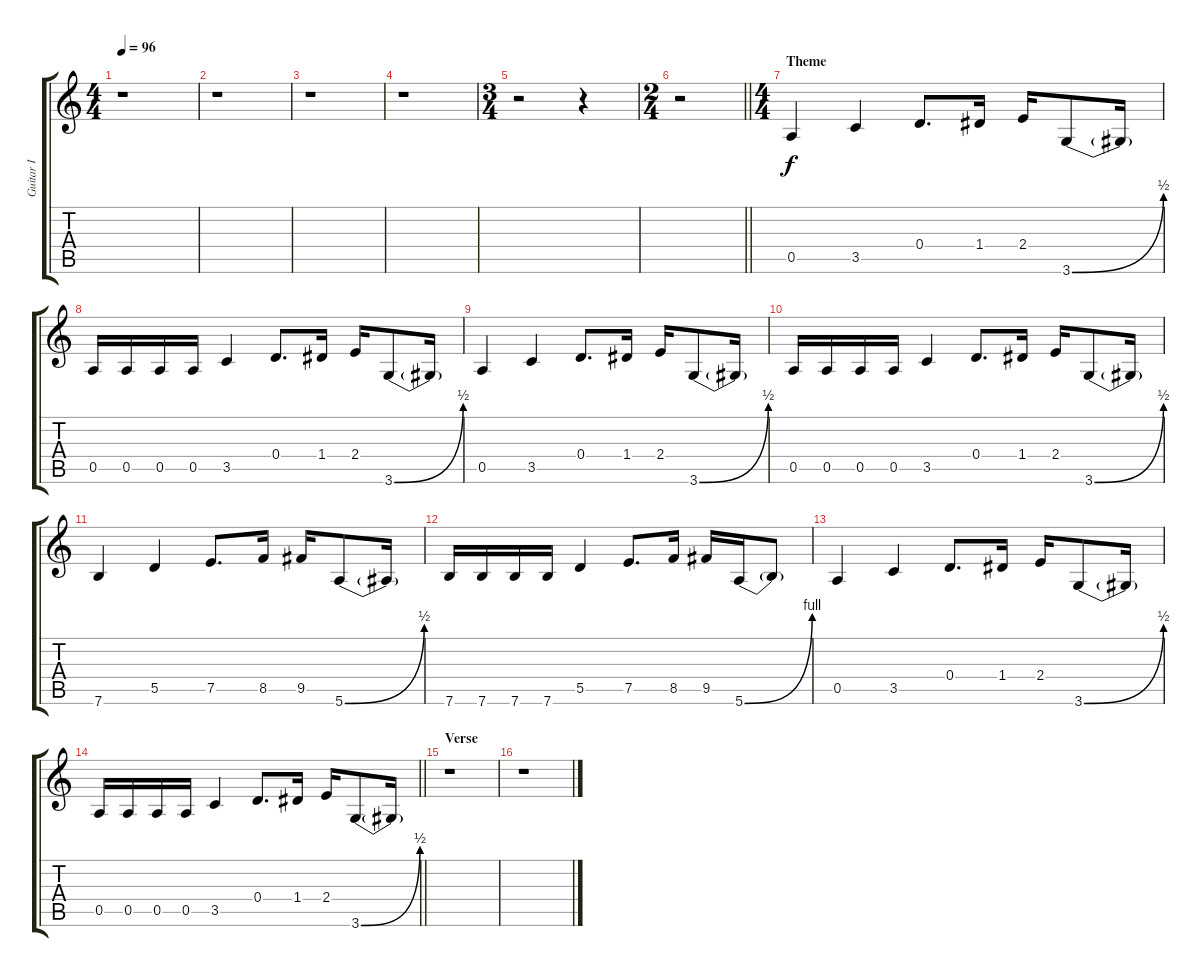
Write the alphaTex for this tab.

\track ("Guitar I" "Guitar I") {instrument overdrivenguitar}
\staff {score tabs}
\tuning (E4 B3 G3 D3 A2 E2) {hide}
\ts (4 4)
\tempo 96
\clef g2
\ks c
r.1{dy f} |
r.1 |
r.1 |
r.1 |
\ts (3 4)
r.2 r.4 |
\ts (2 4)
\barLineRight lightlight
r.2 |
\ts (4 4)
\section ("" "Theme")
0.5.4 3.5.4 0.4.8{d} 1.4.16 2.4.16 3.6{be (bend 0 0 60 2)}.8 3.6{t}.16 |
0.5.16 0.5.16 0.5.16 0.5.16 3.5.4 0.4.8{d} 1.4.16 2.4.16 3.6{be (bend 0 0 60 2)}.8 3.6{t}.16 |
0.5.4 3.5.4 0.4.8{d} 1.4.16 2.4.16 3.6{be (bend 0 0 60 2)}.8 3.6{t}.16 |
0.5.16 0.5.16 0.5.16 0.5.16 3.5.4 0.4.8{d} 1.4.16 2.4.16 3.6{be (bend 0 0 60 2)}.8 3.6{t}.16 |
7.6.4 5.5.4 7.5.8{d} 8.5.16 9.5.16 5.6{be (bend 0 0 60 2)}.8 5.6{t}.16 |
7.6.16 7.6.16 7.6.16 7.6.16 5.5.4 7.5.8{d} 8.5.16 9.5.16 5.6{be (bend 0 0 60 4)}.16 5.6{t}.8 |
0.5.4 3.5.4 0.4.8{d} 1.4.16 2.4.16 3.6{be (bend 0 0 60 2)}.8 3.6{t}.16 |
\barLineRight lightlight
0.5.16 0.5.16 0.5.16 0.5.16 3.5.4 0.4.8{d} 1.4.16 2.4.16 3.6{be (bend 0 0 60 2)}.8 3.6{t}.16 |
\section ("" "Verse")
r.1 |
r.1
